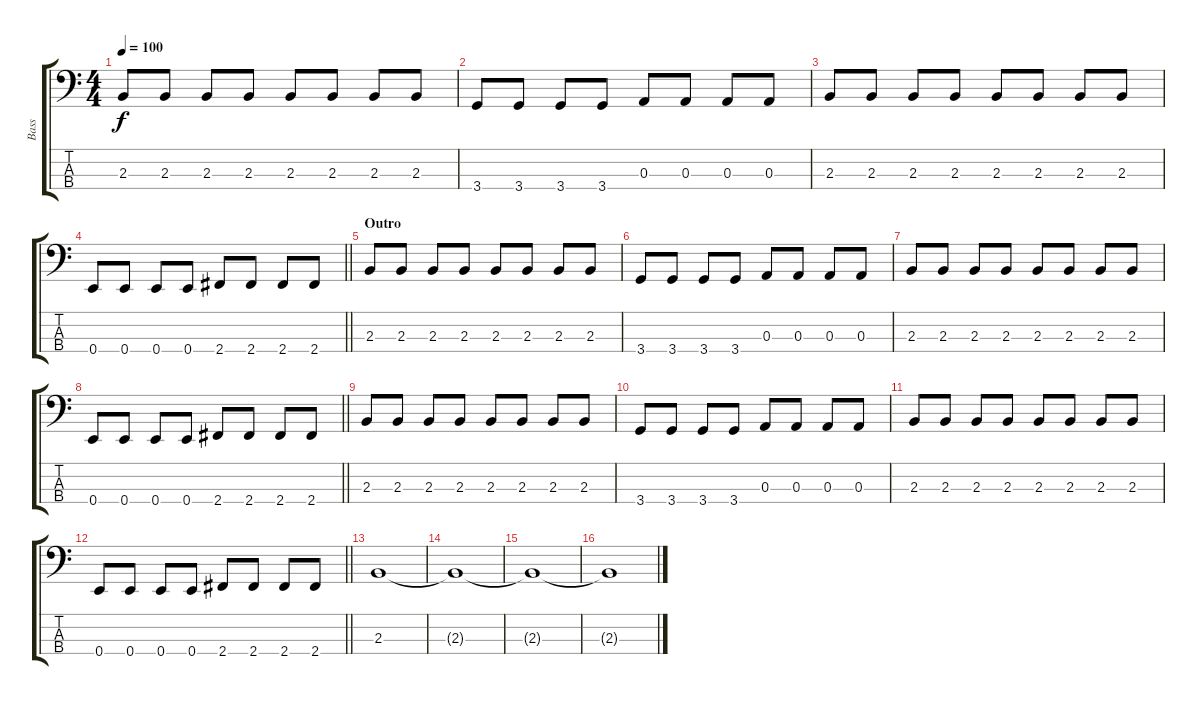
\track ("Bass" "Bass") {instrument electricbassfinger}
\staff {score tabs}
\tuning (G2 D2 A1 E1) {hide}
\ts (4 4)
\tempo 100
\clef f4
\ks c
2.3.8{dy f} 2.3.8 2.3.8 2.3.8 2.3.8 2.3.8 2.3.8 2.3.8 |
3.4.8 3.4.8 3.4.8 3.4.8 0.3.8 0.3.8 0.3.8 0.3.8 |
2.3.8 2.3.8 2.3.8 2.3.8 2.3.8 2.3.8 2.3.8 2.3.8 |
\barLineRight lightlight
0.4.8 0.4.8 0.4.8 0.4.8 2.4.8 2.4.8 2.4.8 2.4.8 |
\section ("" "Outro")
2.3.8 2.3.8 2.3.8 2.3.8 2.3.8 2.3.8 2.3.8 2.3.8 |
3.4.8 3.4.8 3.4.8 3.4.8 0.3.8 0.3.8 0.3.8 0.3.8 |
2.3.8 2.3.8 2.3.8 2.3.8 2.3.8 2.3.8 2.3.8 2.3.8 |
\barLineRight lightlight
0.4.8 0.4.8 0.4.8 0.4.8 2.4.8 2.4.8 2.4.8 2.4.8 |
2.3.8 2.3.8 2.3.8 2.3.8 2.3.8 2.3.8 2.3.8 2.3.8 |
3.4.8 3.4.8 3.4.8 3.4.8 0.3.8 0.3.8 0.3.8 0.3.8 |
2.3.8 2.3.8 2.3.8 2.3.8 2.3.8 2.3.8 2.3.8 2.3.8 |
\barLineRight lightlight
0.4.8 0.4.8 0.4.8 0.4.8 2.4.8 2.4.8 2.4.8 2.4.8 |
2.3.1 |
2.3{t}.1{volume 8} |
2.3{t}.1{volume 7} |
2.3{t}.1{volume 5}
